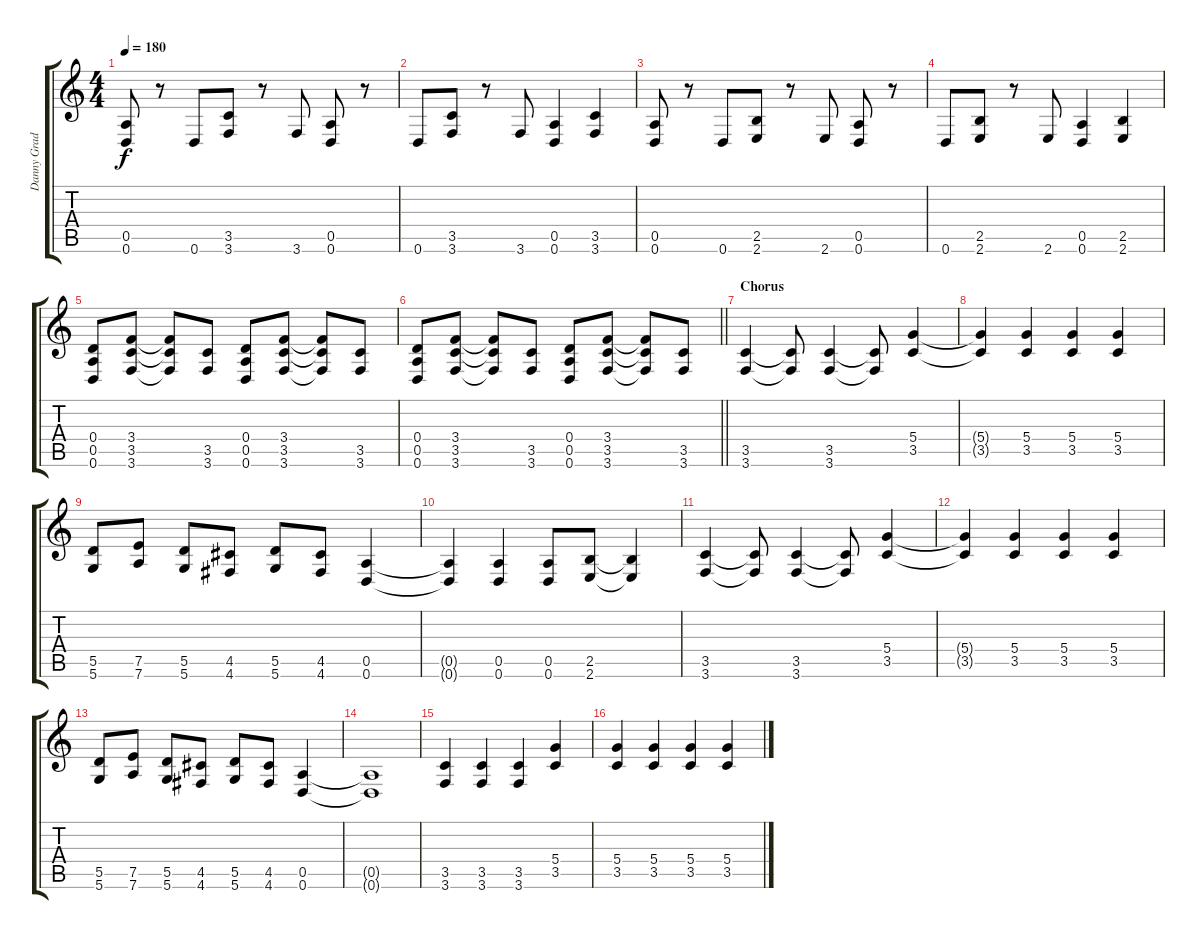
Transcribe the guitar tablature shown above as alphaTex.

\track ("Danny Grady" "Danny Grad") {instrument distortionguitar}
\staff {score tabs}
\tuning (E4 B3 G3 D3 A2 D2) {hide}
\ts (4 4)
\tempo 180
\clef g2
\ks c
(0.5 0.6).8{dy f} r.8 0.6.8 (3.5 3.6).8 r.8 3.6.8 (0.5 0.6).8 r.8 |
0.6.8 (3.5 3.6).8 r.8 3.6.8 (0.5 0.6).4 (3.5 3.6).4 |
(0.5 0.6).8 r.8 0.6.8 (2.5 2.6).8 r.8 2.6.8 (0.5 0.6).8 r.8 |
0.6.8 (2.5 2.6).8 r.8 2.6.8 (0.5 0.6).4 (2.5 2.6).4 |
(0.4 0.5 0.6).8 (3.4 3.5 3.6).8 (3.4{t} 3.5{t} 3.6{t}).8 (3.5 3.6).8 (0.4 0.5 0.6).8 (3.4 3.5 3.6).8 (3.4{t} 3.5{t} 3.6{t}).8 (3.5 3.6).8 |
\barLineRight lightlight
(0.4 0.5 0.6).8 (3.4 3.5 3.6).8 (3.4{t} 3.5{t} 3.6{t}).8 (3.5 3.6).8 (0.4 0.5 0.6).8 (3.4 3.5 3.6).8 (3.4{t} 3.5{t} 3.6{t}).8 (3.5 3.6).8 |
\section ("" "Chorus")
(3.5 3.6).4 (3.5{t} 3.6{t}).8 (3.5 3.6).4 (3.5{t} 3.6{t}).8 (5.4 3.5).4 |
(5.4{t} 3.5{t}).4 (5.4 3.5).4 (5.4 3.5).4 (5.4 3.5).4 |
(5.5 5.6).8 (7.5 7.6).8 (5.5 5.6).8 (4.5 4.6).8 (5.5 5.6).8 (4.5 4.6).8 (0.5 0.6).4 |
(0.5{t} 0.6{t}).4 (0.5 0.6).4 (0.5 0.6).8 (2.5 2.6).8 (2.5{t} 2.6{t}).4 |
(3.5 3.6).4 (3.5{t} 3.6{t}).8 (3.5 3.6).4 (3.5{t} 3.6{t}).8 (5.4 3.5).4 |
(5.4{t} 3.5{t}).4 (5.4 3.5).4 (5.4 3.5).4 (5.4 3.5).4 |
(5.5 5.6).8 (7.5 7.6).8 (5.5 5.6).8 (4.5 4.6).8 (5.5 5.6).8 (4.5 4.6).8 (0.5 0.6).4 |
(0.5{t} 0.6{t}).1 |
(3.5 3.6).4 (3.5 3.6).4 (3.5 3.6).4 (5.4 3.5).4 |
(5.4 3.5).4 (5.4 3.5).4 (5.4 3.5).4 (5.4 3.5).4
